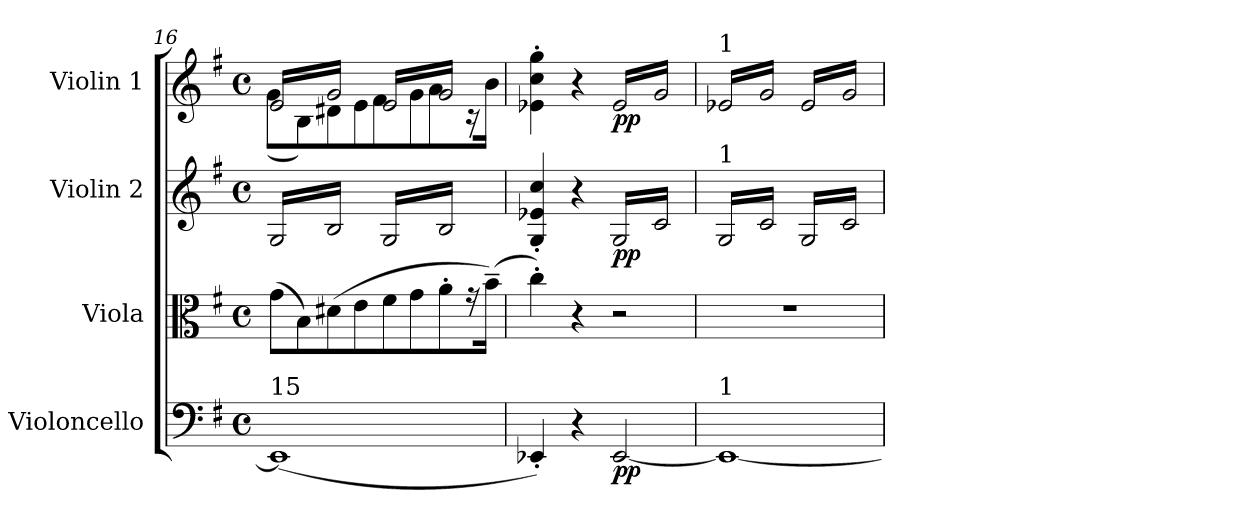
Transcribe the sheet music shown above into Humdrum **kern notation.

**kern	**dynam	**kern	**dynam	**kern	**dynam	**kern	**dynam
*part4	*part4	*part3	*part3	*part2	*part2	*part1	*part1
*staff4	*staff4	*staff3	*staff3	*staff2	*staff2	*staff1	*staff1
*I"Violoncello	*	*I"Viola	*	*I"Violin 2	*	*I"Violin 1	*
*I'Vc	*	*I'Vla	*	*I'Vln	*	*I'Vln	*
*clefF4	*	*clefC3	*	*clefG2	*	*clefG2	*
*k[f#]	*	*k[f#]	*	*k[f#]	*	*k[f#]	*
*M4/4	*	*M4/4	*	*M4/4	*	*M4/4	*
*met(c)	*	*met(c)	*	*met(c)	*	*met(c)	*
=16	=16	=16	=16	=16	=16	=16	=16
*	*	*	*	*	*	*^	*
!	!	!	!	!	!	!LO:TX:a:t=(viola)	!	!
!LO:TX:a:t=15	!	!	!	!	!	!	!	!
*	*	*	*	*tremolo	*	*	*	*
*	*	*	*	*	*	*tremolo	*	*
(1EE]	.	(8g\L	.	(16G/LL	.	(16e/LL	(8g\L	.
.	.	.	.	16B/	.	16g/	.	.
.	.	8B\)	.	16G/	.	16e/	8B\)	.
.	.	.	.	16B/	.	16g/	.	.
.	.	(8d#X\	.	16G/	.	16e/	(8d#X\	.
.	.	.	.	16B/	.	16g/	.	.
.	.	8e\J	.	16G/	.	16e/	8e\J	.
.	.	.	.	16B/JJ	.	16g/JJ	.	.
.	.	8f#\L	.	16G/LL	.	16e/LL	8f#\L	.
.	.	.	.	16B/)	.	16g/)	.	.
.	.	8g\	.	16G/	.	16e/	8g\	.
.	.	.	.	16B/)	.	16g/)	.	.
.	.	8a'\	.	16G/	.	16e/	8a\	.
.	.	.	.	16B/)	.	16g/)	.	.
.	.	16r	.	16G/	.	16e/	16r	.
.	.	(16b~\JJ)	.	16B/)JJ	.	16g/)JJ	16b\JJ)	.
*	*	*	*	*	*	*Xtremolo	*	*
*	*	*	*	*Xtremolo	*	*	*	*
!!LO:LB:g=z
=17	=17	=17	=17	=17	=17	=17	=17	=17
!	!LO:DY:b	!	!LO:DY:b	!	!LO:DY:b	!	!	!LO:DY:b
*	*	*	*	*	*	*v	*v	*
4EE-X'/)	other-dynamics	4cc'\)	other-dynamics	4G/' 4e-X/' 4cc/'	other-dynamics	4e-X\' 4cc\' 4gg\'	other-dynamics
.	.	.	.	.	.	.	.
.	.	.	.	.	.	.	.
.	.	.	.	.	.	.	.
4r	.	4r	.	4r	.	4r	.
!	!LO:DY:b	!	!	!	!LO:DY:b	!	!LO:DY:b
*	*	*	*	*tremolo	*	*	*
*	*	*	*	*	*	*tremolo	*
[2EE-/	pp	2r	.	(16G/LL	pp	(16e-/LL	pp
.	.	.	.	16c/)	.	16g/)	.
.	.	.	.	16G/	.	16e-/	.
.	.	.	.	16c/)	.	16g/)	.
.	.	.	.	16G/	.	16e-/	.
.	.	.	.	16c/)	.	16g/)	.
.	.	.	.	16G/	.	16e-/	.
.	.	.	.	16c/)JJ	.	16g/)JJ	.
=18	=18	=18	=18	=18	=18	=18	=18
!	!	!	!	!	!	!LO:TX:a:t=1	!
!	!	!	!	!LO:TX:a:t=1	!	!	!
!LO:TX:a:t=1	!	!	!	!	!	!	!
1EE-_	.	1r	.	(16G/LL	.	(16e-X/LL	.
.	.	.	.	16c/	.	16g/	.
.	.	.	.	16G/	.	16e-X/	.
.	.	.	.	16c/	.	16g/	.
.	.	.	.	16G/	.	16e-X/	.
.	.	.	.	16c/	.	16g/	.
.	.	.	.	16G/	.	16e-X/	.
.	.	.	.	16c/JJ	.	16g/JJ	.
.	.	.	.	16G/LL	.	16e-/LL	.
.	.	.	.	16c/)	.	16g/)	.
.	.	.	.	16G/	.	16e-/	.
.	.	.	.	16c/)	.	16g/)	.
.	.	.	.	16G/	.	16e-/	.
.	.	.	.	16c/)	.	16g/)	.
.	.	.	.	16G/	.	16e-/	.
.	.	.	.	16c/)JJ	.	16g/)JJ	.
*	*	*	*	*	*	*Xtremolo	*
*	*	*	*	*Xtremolo	*	*	*
.	.	.	.	.	.	.	.
.	.	.	.	.	.	.	.
.	.	.	.	.	.	.	.
.	.	.	.	.	.	.	.
=	=	=	=	=	=	=	=
*-	*-	*-	*-	*-	*-	*-	*-
